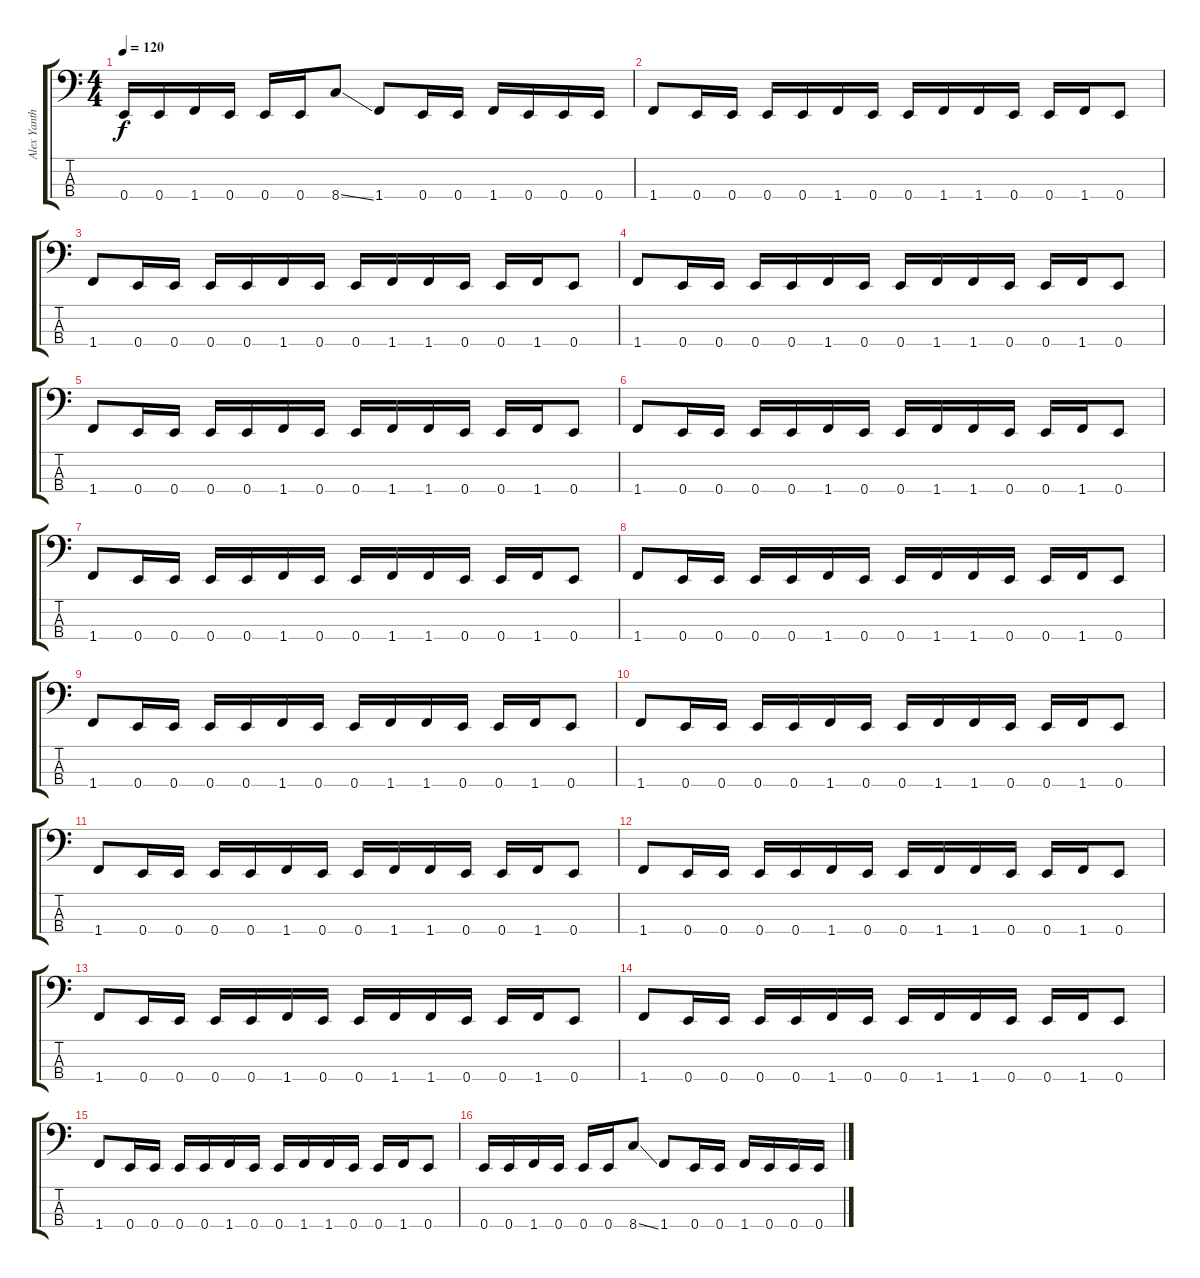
\track ("Alex Yanthar" "Alex Yanth") {instrument electricbasspick}
\staff {score tabs}
\tuning (G2 D2 A1 E1) {hide}
\ts (4 4)
\tempo 120
\clef f4
\ks c
0.4.16{dy f} 0.4.16 1.4.16 0.4.16 0.4.16 0.4.16 8.4{ss}.8 1.4.8 0.4.16 0.4.16 1.4.16 0.4.16 0.4.16 0.4.16 |
1.4.8 0.4.16 0.4.16 0.4.16 0.4.16 1.4.16 0.4.16 0.4.16 1.4.16 1.4.16 0.4.16 0.4.16 1.4.16 0.4.8 |
1.4.8 0.4.16 0.4.16 0.4.16 0.4.16 1.4.16 0.4.16 0.4.16 1.4.16 1.4.16 0.4.16 0.4.16 1.4.16 0.4.8 |
1.4.8 0.4.16 0.4.16 0.4.16 0.4.16 1.4.16 0.4.16 0.4.16 1.4.16 1.4.16 0.4.16 0.4.16 1.4.16 0.4.8 |
1.4.8 0.4.16 0.4.16 0.4.16 0.4.16 1.4.16 0.4.16 0.4.16 1.4.16 1.4.16 0.4.16 0.4.16 1.4.16 0.4.8 |
1.4.8 0.4.16 0.4.16 0.4.16 0.4.16 1.4.16 0.4.16 0.4.16 1.4.16 1.4.16 0.4.16 0.4.16 1.4.16 0.4.8 |
1.4.8 0.4.16 0.4.16 0.4.16 0.4.16 1.4.16 0.4.16 0.4.16 1.4.16 1.4.16 0.4.16 0.4.16 1.4.16 0.4.8 |
1.4.8 0.4.16 0.4.16 0.4.16 0.4.16 1.4.16 0.4.16 0.4.16 1.4.16 1.4.16 0.4.16 0.4.16 1.4.16 0.4.8 |
1.4.8 0.4.16 0.4.16 0.4.16 0.4.16 1.4.16 0.4.16 0.4.16 1.4.16 1.4.16 0.4.16 0.4.16 1.4.16 0.4.8 |
1.4.8 0.4.16 0.4.16 0.4.16 0.4.16 1.4.16 0.4.16 0.4.16 1.4.16 1.4.16 0.4.16 0.4.16 1.4.16 0.4.8 |
1.4.8 0.4.16 0.4.16 0.4.16 0.4.16 1.4.16 0.4.16 0.4.16 1.4.16 1.4.16 0.4.16 0.4.16 1.4.16 0.4.8 |
1.4.8 0.4.16 0.4.16 0.4.16 0.4.16 1.4.16 0.4.16 0.4.16 1.4.16 1.4.16 0.4.16 0.4.16 1.4.16 0.4.8 |
1.4.8 0.4.16 0.4.16 0.4.16 0.4.16 1.4.16 0.4.16 0.4.16 1.4.16 1.4.16 0.4.16 0.4.16 1.4.16 0.4.8 |
1.4.8 0.4.16 0.4.16 0.4.16 0.4.16 1.4.16 0.4.16 0.4.16 1.4.16 1.4.16 0.4.16 0.4.16 1.4.16 0.4.8 |
1.4.8 0.4.16 0.4.16 0.4.16 0.4.16 1.4.16 0.4.16 0.4.16 1.4.16 1.4.16 0.4.16 0.4.16 1.4.16 0.4.8 |
0.4.16 0.4.16 1.4.16 0.4.16 0.4.16 0.4.16 8.4{ss}.8 1.4.8 0.4.16 0.4.16 1.4.16 0.4.16 0.4.16 0.4.16
